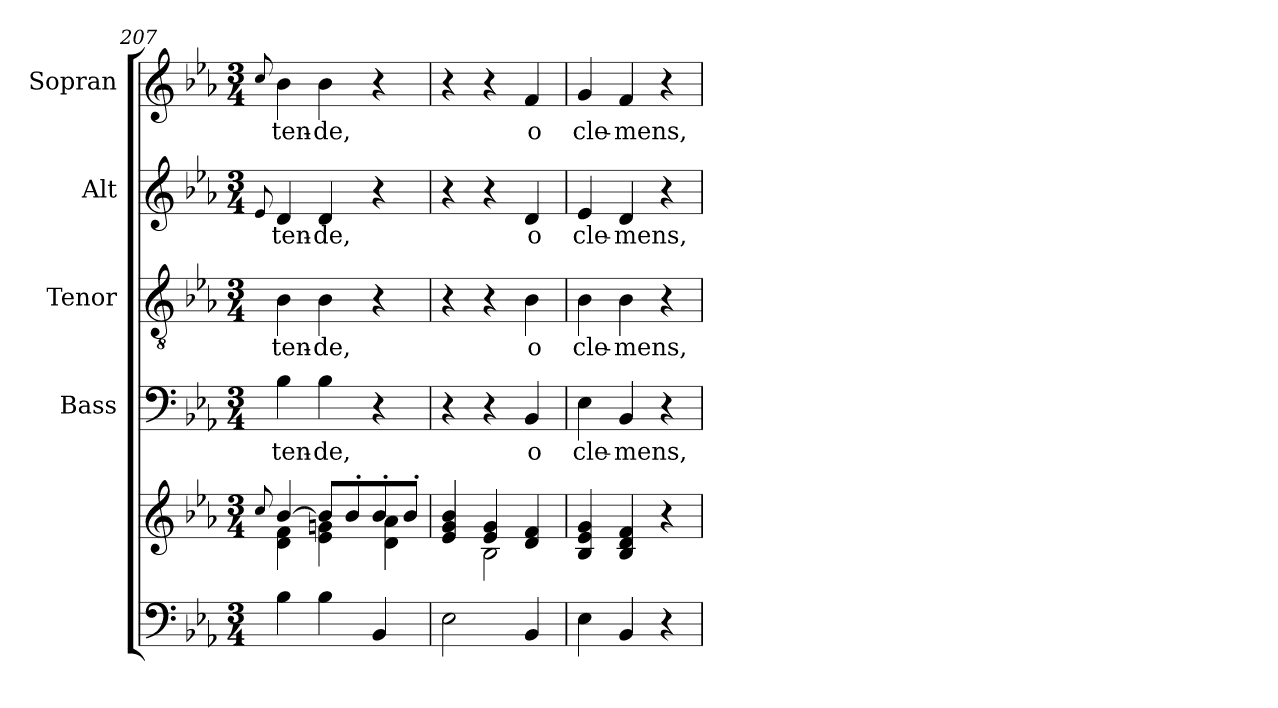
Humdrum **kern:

**kern	**kern	**kern	**text	**kern	**text	**kern	**text	**kern	**text
*part5	*part5	*part4	*part4	*part3	*part3	*part2	*part2	*part1	*part1
*staff6	*staff5	*staff4	*staff4	*staff3	*staff3	*staff2	*staff2	*staff1	*staff1
*	*	*I"Bass	*	*I"Tenor	*	*I"Alt	*	*I"Sopran	*
*	*	*I'B.	*	*I'T.	*	*I'A.	*	*I'S.	*
*clefF4	*clefG2	*clefF4	*	*clefGv2	*	*clefG2	*	*clefG2	*
*k[b-e-a-]	*k[b-e-a-]	*k[b-e-a-]	*	*k[b-e-a-]	*	*k[b-e-a-]	*	*k[b-e-a-]	*
*E-:	*E-:	*E-:	*	*E-:	*	*E-:	*	*E-:	*
*M3/4	*M3/4	*M3/4	*	*M3/4	*	*M3/4	*	*M3/4	*
=207	=207	=207	=207	=207	=207	=207	=207	=207	=207
.	8qqcc/	.	.	.	.	8qqe-/	.	8qqcc/	.
*	*^	*	*	*	*	*	*	*	*
!	!	!	!	!LO:LY:b	!	!LO:LY:b	!	!LO:LY:b	!	!LO:LY:b
4B-\	[>4b-/	4d\ 4f\	4B-\	-ten-	4B-\	-ten-	4d/	-ten-	4b-\	-ten-
!	!	!	!	!LO:LY:b	!	!LO:LY:b	!	!LO:LY:b	!	!LO:LY:b
4B-\	8b-/L]	4e-\ 4gn\	4B-\	-de,	4B-\	-de,	4d/	-de,	4b-\	-de,
.	8b-'>/	.	.	.	.	.	.	.	.	.
4BB-/	8b-'>/	4d\ 4a-\	4r	.	4r	.	4r	.	4r	.
.	8b-'>/J	.	.	.	.	.	.	.	.	.
=208	=208	=208	=208	=208	=208	=208	=208	=208	=208	=208
2E-\	4e-/ 4g/ 4b-/	4ryy	4r	.	4r	.	4r	.	4r	.
.	4e-/ 4g/	2B-\	4r	.	4r	.	4r	.	4r	.
!	!	!	!	!LO:LY:b	!	!LO:LY:b	!	!LO:LY:b	!	!LO:LY:b
4BB-/	4d/ 4f/	.	4BB-/	o	4B-\	o	4d/	o	4f/	o
*	*v	*v	*	*	*	*	*	*	*	*
!!LO:LB:g=z
=209	=209	=209	=209	=209	=209	=209	=209	=209	=209
!	!	!	!LO:LY:b	!	!LO:LY:b	!	!LO:LY:b	!	!LO:LY:b
4E-\	4B-/ 4e-/ 4g/	4E-\	cle-	4B-\	cle-	4e-/	cle-	4g/	cle-
!	!	!	!LO:LY:b	!	!LO:LY:b	!	!LO:LY:b	!	!LO:LY:b
4BB-/	4B-/ 4d/ 4f/	4BB-/	-mens,	4B-\	-mens,	4d/	-mens,	4f/	-mens,
4r	4r	4r	.	4r	.	4r	.	4r	.
=	=	=	=	=	=	=	=	=	=
*-	*-	*-	*-	*-	*-	*-	*-	*-	*-
